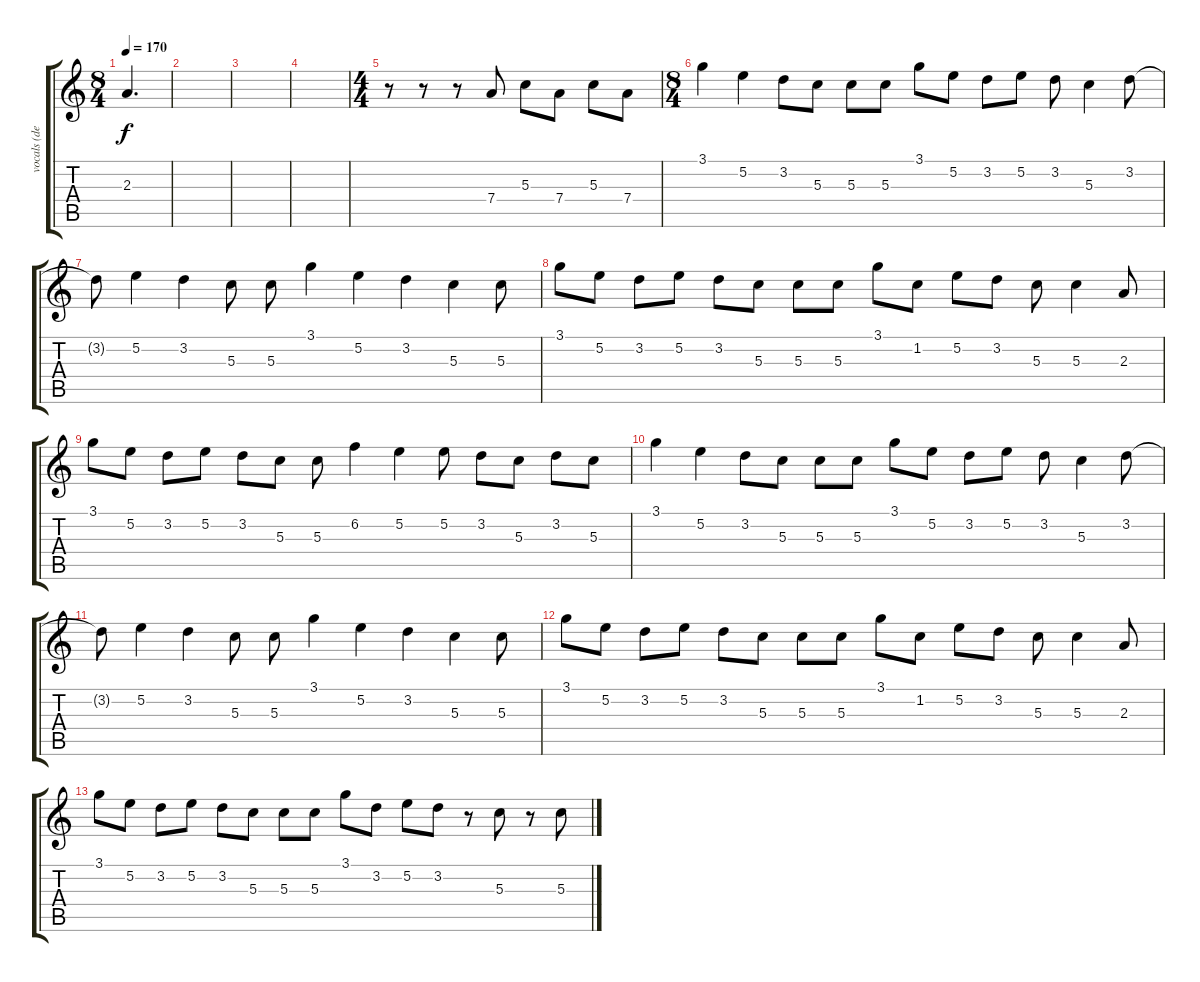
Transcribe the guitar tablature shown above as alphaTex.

\track ("vocals (deneb)" "vocals (de") {instrument distortionguitar}
\staff {score tabs}
\tuning (E4 B3 G3 D3 A2 E2) {hide}
\ts (8 4)
\tempo 170
\clef g2
\ks c
2.3.4{d dy f} |
|
|
|
\ts (4 4)
r.8 r.8 r.8 7.4.8 5.3.8 7.4.8 5.3.8 7.4.8 |
\ts (8 4)
3.1.4 5.2.4 3.2.8 5.3.8 5.3.8 5.3.8 3.1.8 5.2.8 3.2.8 5.2.8 3.2.8 5.3.4 3.2.8 |
3.2{t}.8 5.2.4 3.2.4 5.3.8 5.3.8 3.1.4 5.2.4 3.2.4 5.3.4 5.3.8 |
3.1.8 5.2.8 3.2.8 5.2.8 3.2.8 5.3.8 5.3.8 5.3.8 3.1.8 1.2.8 5.2.8 3.2.8 5.3.8 5.3.4 2.3.8 |
3.1.8 5.2.8 3.2.8 5.2.8 3.2.8 5.3.8 5.3.8 6.2.4 5.2.4 5.2.8 3.2.8 5.3.8 3.2.8 5.3.8 |
3.1.4 5.2.4 3.2.8 5.3.8 5.3.8 5.3.8 3.1.8 5.2.8 3.2.8 5.2.8 3.2.8 5.3.4 3.2.8 |
3.2{t}.8 5.2.4 3.2.4 5.3.8 5.3.8 3.1.4 5.2.4 3.2.4 5.3.4 5.3.8 |
3.1.8 5.2.8 3.2.8 5.2.8 3.2.8 5.3.8 5.3.8 5.3.8 3.1.8 1.2.8 5.2.8 3.2.8 5.3.8 5.3.4 2.3.8 |
3.1.8 5.2.8 3.2.8 5.2.8 3.2.8 5.3.8 5.3.8 5.3.8 3.1.8 3.2.8 5.2.8 3.2.8 r.8 5.3.8 r.8 5.3.8
